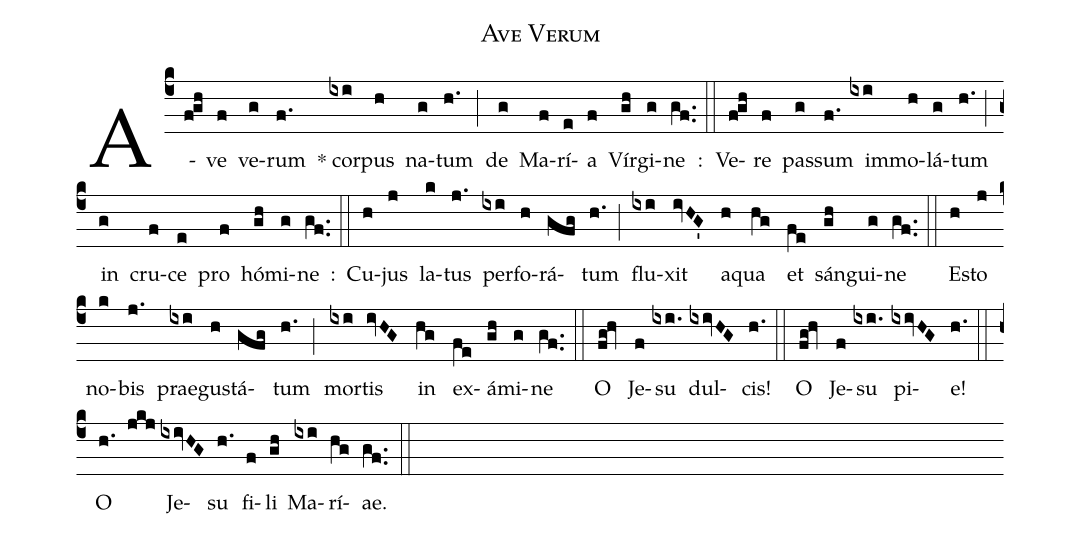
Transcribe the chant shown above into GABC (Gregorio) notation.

name:Ave Verum;
%%
(c4) A(f!gh)ve(f) ve(g)rum(f.) * cor(ixi)pus(h) na(g)tum(h.) (;)
 de(g) Ma(f)rí(e)a(f) Vír(gh)gi(g)ne(gf..) :(::)
Ve(f!gh)re(f) pas(g)sum(f.) im(ixi)mo(h)lá(g)tum(h.) (;)
 in(g) cru(f)ce(e) pro(f) hó(gh)mi(g)ne(gf..) :(::)
Cu(h)jus(j) la(k)tus(j.) per(ixi)fo(h)rá(gfg)tum(h.) (;)
flu(ixi)xit(ivHG') a(h)qua(hg) et(fe) sán(gh)gui(g)ne(gf..) (::)
E(h)sto(j) no(k)bis(j.) prae(ixi)gus(h)tá(gfg)tum(h.) (;)
mor(ixi)tis(ivHG) in(hg) ex(fe)á(gh)mi(g)ne(gf..) (::)
O(fg!hv) Je(f)su(ixi.) dul(ixivHG)cis!(h.) (::)
O(fg!hv) Je(f)su(ixi.) pi(ixivHG)e!(h.) (::)
O(h. jkj) Je(ixivHG)su(h.) fi(f)li(gh) Ma(ixi)rí(hg)ae.(gf..) (::)
